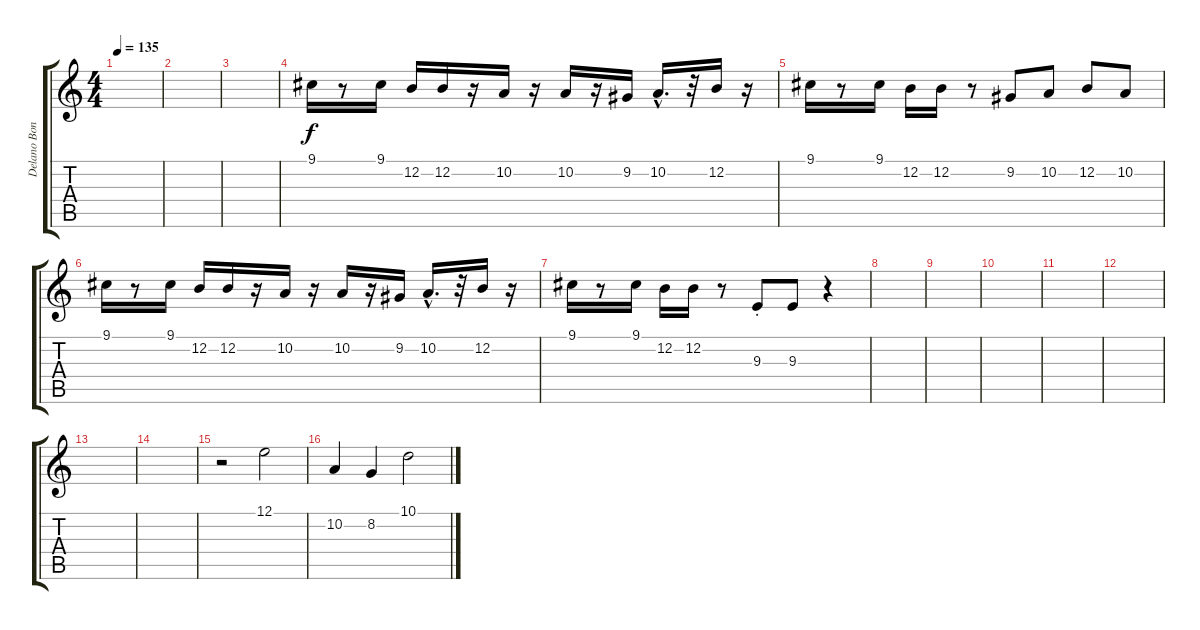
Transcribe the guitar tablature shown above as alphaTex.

\track ("Delano Bonner" "Delano Bon") {instrument trumpet}
\staff {score tabs}
\tuning (E4 B3 G3 D3 A2 E2) {hide}
\ts (4 4)
\tempo 135
\clef g2
\ks c
|
|
|
9.1.16 r.8 9.1.16 12.2.16 12.2.16 r.16 10.2.16 r.16 10.2.16 r.16 9.2.16 10.2{hac}.16{d} r.32 12.2.16 r.16 |
9.1.16 r.8 9.1.16 12.2.16 12.2.16 r.8 9.2.8 10.2.8 12.2.8 10.2.8 |
9.1.16 r.8 9.1.16 12.2.16 12.2.16 r.16 10.2.16 r.16 10.2.16 r.16 9.2.16 10.2{hac}.16{d} r.32 12.2.16 r.16 |
9.1.16 r.8 9.1.16 12.2.16 12.2.16 r.8 9.3{st}.8 9.3.8 r.4 |
|
|
|
|
|
|
|
r.2 12.1.2 |
10.2.4 8.2.4 10.1.2
